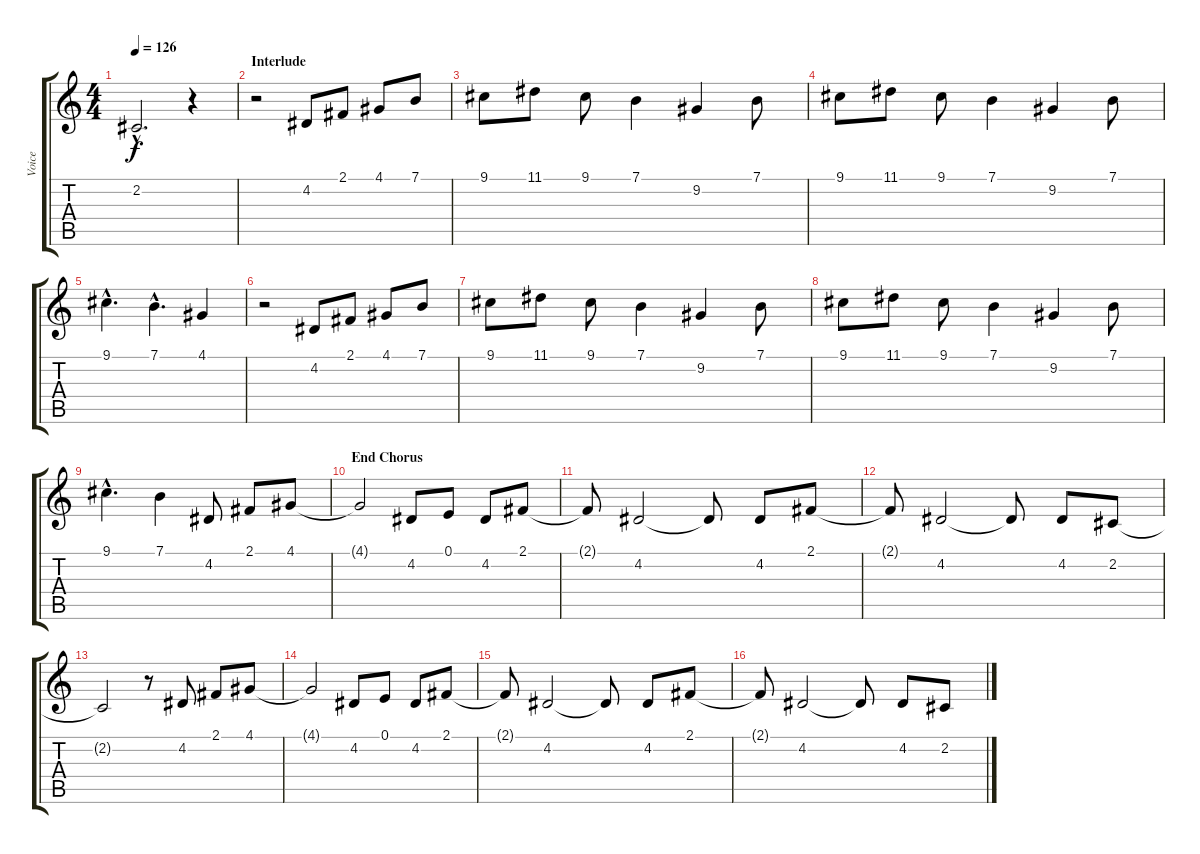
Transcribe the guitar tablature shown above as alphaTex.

\track ("Voice" "Voice") {instrument pad3polysynth}
\staff {score tabs}
\tuning (E4 B3 G3 D3 A2 E2) {hide}
\ts (4 4)
\tempo 126
\clef g2
\ks c
2.2{hac t}.2{d dy f} r.4 |
\section ("" "Interlude")
r.2 4.2.8 2.1.8 4.1.8 7.1.8 |
9.1.8 11.1.8 9.1.8 7.1.4 9.2.4 7.1.8 |
9.1.8 11.1.8 9.1.8 7.1.4 9.2.4 7.1.8 |
9.1{hac}.4{d} 7.1{hac}.4{d} 4.1.4 |
r.2 4.2.8 2.1.8 4.1.8 7.1.8 |
9.1.8 11.1.8 9.1.8 7.1.4 9.2.4 7.1.8 |
9.1.8 11.1.8 9.1.8 7.1.4 9.2.4 7.1.8 |
9.1{hac}.4{d} 7.1.4 4.2.8 2.1.8 4.1.8 |
\section ("" "End Chorus")
4.1{t}.2 4.2.8 0.1.8 4.2.8 2.1.8 |
2.1{t}.8 4.2.2 4.2{t}.8 4.2.8 2.1.8 |
2.1{t}.8 4.2.2 4.2{t}.8 4.2.8 2.2.8 |
2.2{t}.2 r.8 4.2.8{instrument pad3polysynth} 2.1.8 4.1.8 |
4.1{t}.2 4.2.8 0.1.8 4.2.8 2.1.8 |
2.1{t}.8 4.2.2 4.2{t}.8 4.2.8 2.1.8 |
2.1{t}.8 4.2.2 4.2{t}.8 4.2.8 2.2.8
